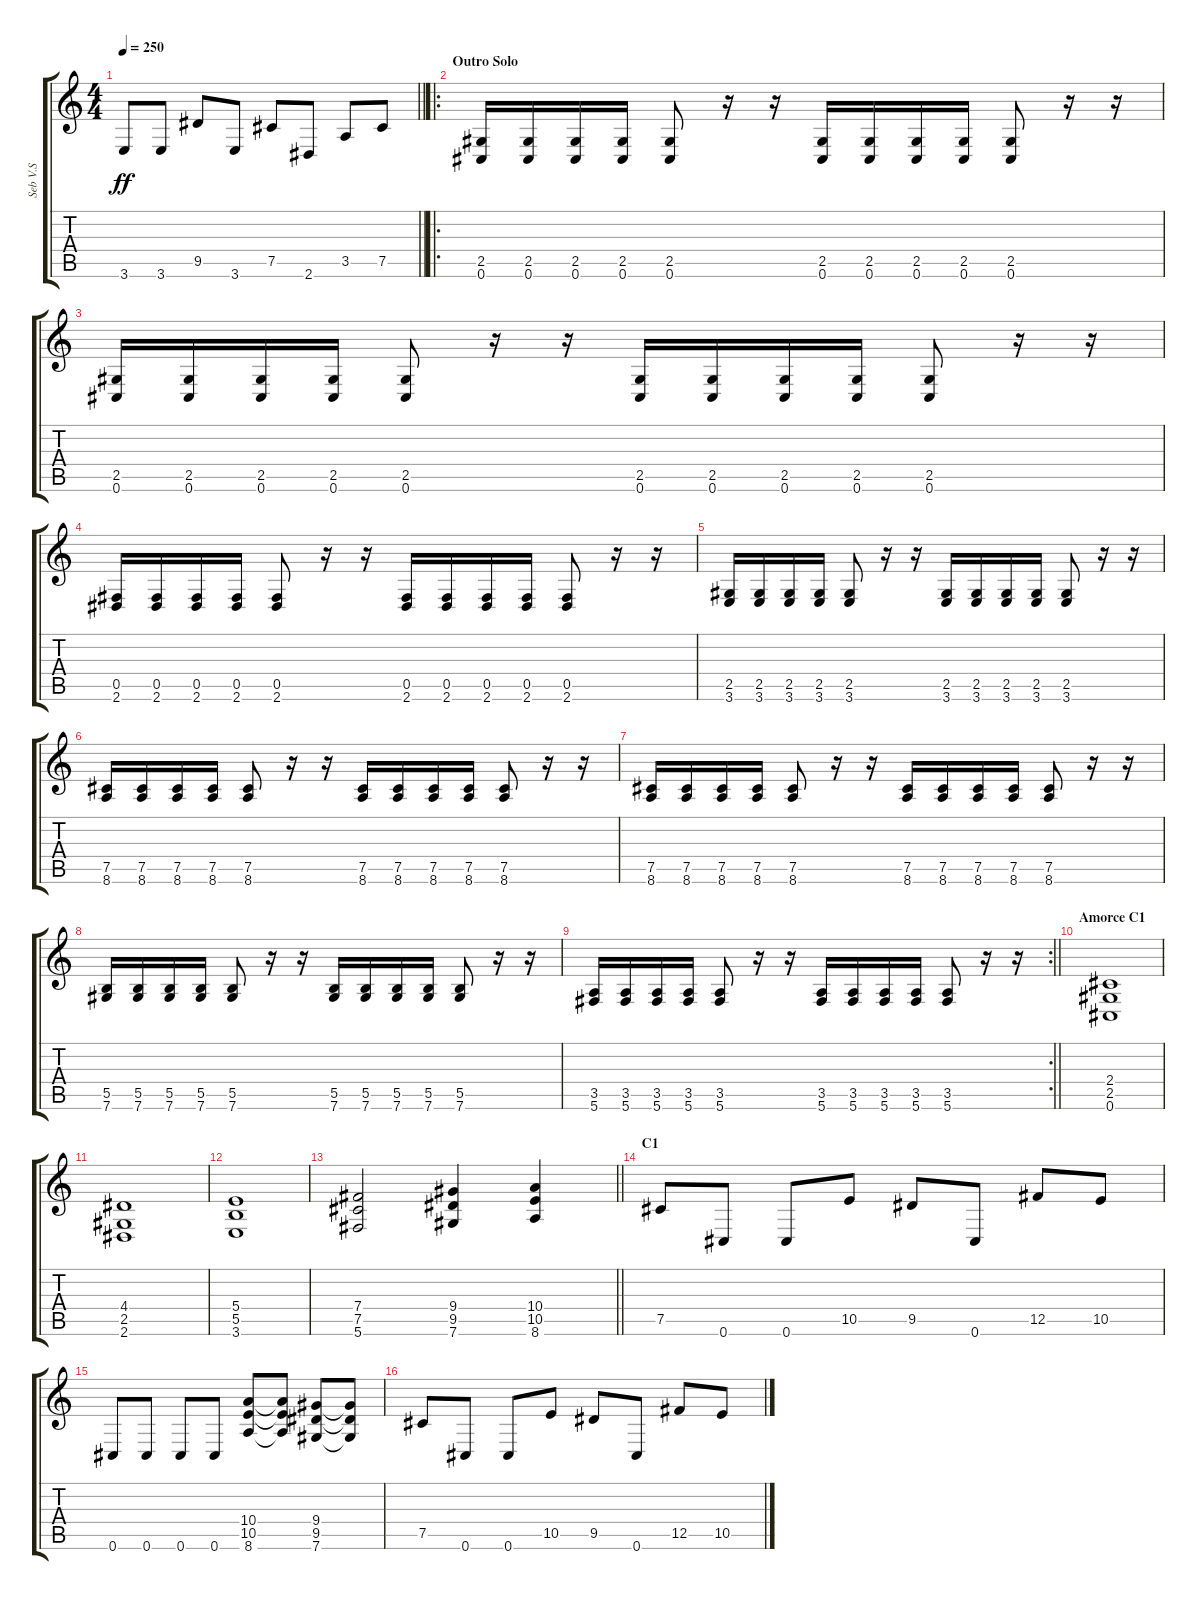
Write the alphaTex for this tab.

\track ("Seb V.S" "Seb V.S") {instrument distortionguitar}
\staff {score tabs}
\tuning (Db4 Ab3 E3 B2 Gb2 Db2) {hide}
\ts (4 4)
\tempo 250
\clef g2
\barLineRight lightlight
\ks c
3.6.8{dy ff} 3.6.8 9.5.8 3.6.8 7.5.8 2.6.8 3.5.8 7.5.8 |
\ro
\section ("" "Outro Solo")
(2.5 0.6).16 (2.5 0.6).16 (2.5 0.6).16 (2.5 0.6).16 (2.5 0.6).8 r.16 r.16 (2.5 0.6).16 (2.5 0.6).16 (2.5 0.6).16 (2.5 0.6).16 (2.5 0.6).8 r.16 r.16 |
(2.5 0.6).16 (2.5 0.6).16 (2.5 0.6).16 (2.5 0.6).16 (2.5 0.6).8 r.16 r.16 (2.5 0.6).16 (2.5 0.6).16 (2.5 0.6).16 (2.5 0.6).16 (2.5 0.6).8 r.16 r.16 |
(0.5 2.6).16 (0.5 2.6).16 (0.5 2.6).16 (0.5 2.6).16 (0.5 2.6).8 r.16 r.16 (0.5 2.6).16 (0.5 2.6).16 (0.5 2.6).16 (0.5 2.6).16 (0.5 2.6).8 r.16 r.16 |
(2.5 3.6).16 (2.5 3.6).16 (2.5 3.6).16 (2.5 3.6).16 (2.5 3.6).8 r.16 r.16 (2.5 3.6).16 (2.5 3.6).16 (2.5 3.6).16 (2.5 3.6).16 (2.5 3.6).8 r.16 r.16 |
(7.5 8.6).16 (7.5 8.6).16 (7.5 8.6).16 (7.5 8.6).16 (7.5 8.6).8 r.16 r.16 (7.5 8.6).16 (7.5 8.6).16 (7.5 8.6).16 (7.5 8.6).16 (7.5 8.6).8 r.16 r.16 |
(7.5 8.6).16 (7.5 8.6).16 (7.5 8.6).16 (7.5 8.6).16 (7.5 8.6).8 r.16 r.16 (7.5 8.6).16 (7.5 8.6).16 (7.5 8.6).16 (7.5 8.6).16 (7.5 8.6).8 r.16 r.16 |
(5.5 7.6).16 (5.5 7.6).16 (5.5 7.6).16 (5.5 7.6).16 (5.5 7.6).8 r.16 r.16 (5.5 7.6).16 (5.5 7.6).16 (5.5 7.6).16 (5.5 7.6).16 (5.5 7.6).8 r.16 r.16 |
\rc 2
\barLineRight lightlight
(3.5 5.6).16 (3.5 5.6).16 (3.5 5.6).16 (3.5 5.6).16 (3.5 5.6).8 r.16 r.16 (3.5 5.6).16 (3.5 5.6).16 (3.5 5.6).16 (3.5 5.6).16 (3.5 5.6).8 r.16 r.16 |
\section ("" "Amorce C1")
(2.4 2.5 0.6).1 |
(4.4 2.5 2.6).1 |
(5.4 5.5 3.6).1 |
\barLineRight lightlight
(7.4 7.5 5.6).2 (9.4 9.5 7.6).4 (10.4 10.5 8.6).4 |
\section ("" "C1")
7.5.8 0.6.8 0.6.8 10.5.8 9.5.8 0.6.8 12.5.8 10.5.8 |
0.6.8 0.6.8 0.6.8 0.6.8 (10.4 10.5 8.6).8 (10.4{t} 10.5{t} 8.6{t}).8 (9.4 9.5 7.6).8 (9.4{t} 9.5{t} 7.6{t}).8 |
7.5.8 0.6.8 0.6.8 10.5.8 9.5.8 0.6.8 12.5.8 10.5.8
